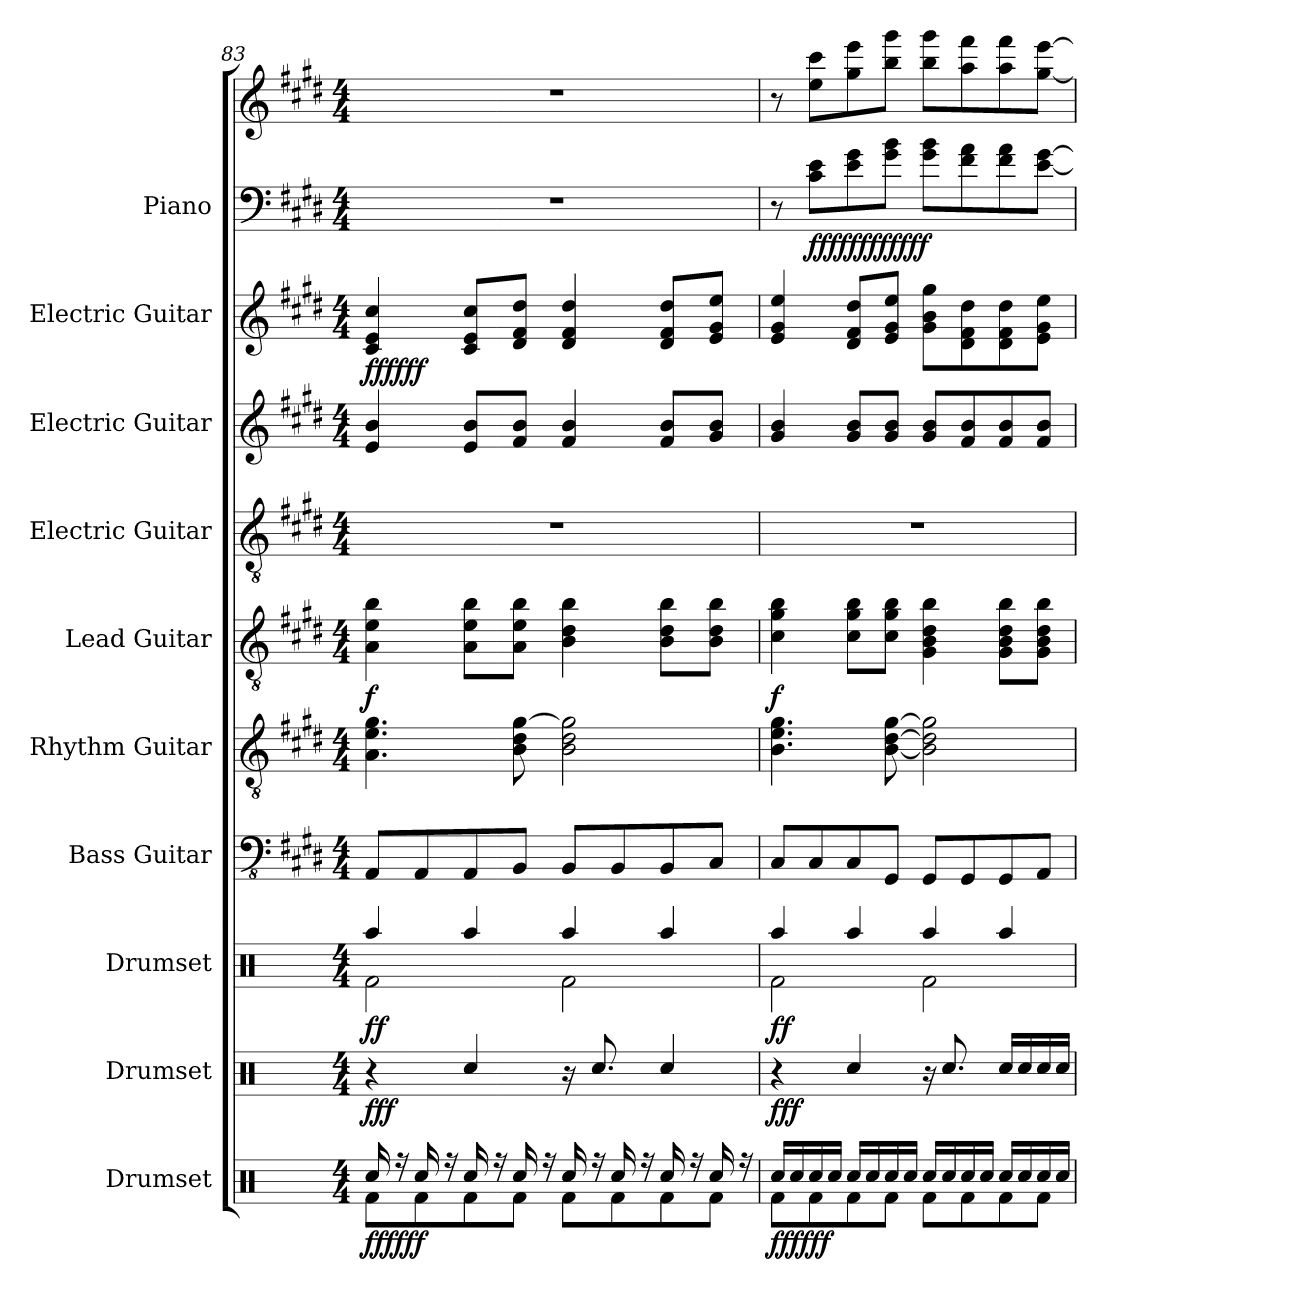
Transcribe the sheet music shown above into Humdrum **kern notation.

**kern	**dynam	**kern	**dynam	**kern	**dynam	**kern	**kern	**kern	**dynam	**kern	**kern	**kern	**dynam	**kern	**kern	**dynam
*part10	*part10	*part9	*part9	*part8	*part8	*part7	*part6	*part5	*part5	*part4	*part3	*part2	*part2	*part1	*part1	*part1
*staff11	*staff11	*staff10	*staff10	*staff9	*staff9	*staff8	*staff7	*staff6	*staff6	*staff5	*staff4	*staff3	*staff3	*staff2	*staff1	*staff1/2
*I"Drumset	*	*I"Drumset	*	*I"Drumset	*	*I"Bass Guitar	*I"Rhythm Guitar	*I"Lead Guitar	*	*I"Electric Guitar	*I"Electric Guitar	*I"Electric Guitar	*	*I"Piano	*	*
*I'Drs.	*	*I'Drs.	*	*I'Drs.	*	*I'B. Gtr.	*I'R. Gtr.	*I'L. Gtr.	*	*I'El. Guit.	*I'El. Guit.	*I'El. Guit.	*	*I'Pno.	*	*
!!LO:PB:g=z
*clefX	*	*clefX	*	*clefX	*	*clefFv4	*clefGv2	*clefGv2	*	*clefGv2	*clefG2	*clefG2	*	*clefF4	*clefG2	*
*k[]	*	*k[]	*	*k[]	*	*k[f#c#g#d#]	*k[f#c#g#d#]	*k[f#c#g#d#]	*	*k[f#c#g#d#]	*k[f#c#g#d#]	*k[f#c#g#d#]	*	*k[f#c#g#d#]	*k[f#c#g#d#]	*
*M4/4	*	*M4/4	*	*M4/4	*	*M4/4	*M4/4	*M4/4	*	*M4/4	*M4/4	*M4/4	*	*M4/4	*M4/4	*
=83	=83	=83	=83	=83	=83	=83	=83	=83	=83	=83	=83	=83	=83	=83	=83	=83
*^	*	*	*	*^	*	*	*	*	*	*	*	*	*	*	*	*
!	!	!LO:DY:b	!	!	!	!	!	!	!	!	!	!	!	!	!	!	!	!
!	!	!LO:DY:n=1:b	!	!LO:DY:b	!	!	!LO:DY:b	!	!	!	!LO:DY:b	!	!	!	!LO:DY:b	!	!	!
!	!	!	!	!	!	!	!	!	!	!	!	!	!	!	!LO:DY:n=1:b	!	!	!
16Rcc/	8Rf\L	fff fff	4r	fff	4Raa/	2Rf\	ff	8AAA/L	4.A\ 4.e\ 4.g#\	4A\ 4e\ 4b\	f	1r	4e/ 4b/	4c#/ 4e/ 4cc#/	fff fff	1r	1r	.
16r	.	.	.	.	.	.	.	.	.	.	.	.	.	.	.	.	.	.
16Rcc/	8Rf\	.	.	.	.	.	.	8AAA/	.	.	.	.	.	.	.	.	.	.
16r	.	.	.	.	.	.	.	.	.	.	.	.	.	.	.	.	.	.
16Rcc/	8Rf\	.	4Rcc/	.	4Raa/	.	.	8AAA/	.	8A\ 8e\ 8b\L	.	.	8e/ 8b/L	8c#/ 8e/ 8cc#/L	.	.	.	.
16r	.	.	.	.	.	.	.	.	.	.	.	.	.	.	.	.	.	.
16Rcc/	8Rf\J	.	.	.	.	.	.	8BBB/J	8B\ 8d#\ [8g#\	8A\ 8e\ 8b\J	.	.	8f#/ 8b/J	8d#/ 8f#/ 8dd#/J	.	.	.	.
16r	.	.	.	.	.	.	.	.	.	.	.	.	.	.	.	.	.	.
16Rcc/	8Rf\L	.	16r	.	4Raa/	2Rf\	.	8BBB/L	2B\ 2d#\ 2g#\]	4B\ 4d#\ 4b\	.	.	4f#/ 4b/	4d#/ 4f#/ 4dd#/	.	.	.	.
16r	.	.	8.Rcc/	.	.	.	.	.	.	.	.	.	.	.	.	.	.	.
16Rcc/	8Rf\	.	.	.	.	.	.	8BBB/	.	.	.	.	.	.	.	.	.	.
16r	.	.	.	.	.	.	.	.	.	.	.	.	.	.	.	.	.	.
16Rcc/	8Rf\	.	4Rcc/	.	4Raa/	.	.	8BBB/	.	8B\ 8d#\ 8b\L	.	.	8f#/ 8b/L	8d#/ 8f#/ 8dd#/L	.	.	.	.
16r	.	.	.	.	.	.	.	.	.	.	.	.	.	.	.	.	.	.
16Rcc/	8Rf\J	.	.	.	.	.	.	8CC#/J	.	8B\ 8d#\ 8b\J	.	.	8g#/ 8b/J	8e/ 8g#/ 8ee/J	.	.	.	.
16r	.	.	.	.	.	.	.	.	.	.	.	.	.	.	.	.	.	.
=84	=84	=84	=84	=84	=84	=84	=84	=84	=84	=84	=84	=84	=84	=84	=84	=84	=84	=84
!	!	!LO:DY:b	!	!	!	!	!	!	!	!	!	!	!	!	!	!	!	!
!	!	!LO:DY:n=1:b	!	!LO:DY:b	!	!	!LO:DY:b	!	!	!	!LO:DY:b	!	!	!	!	!	!	!
16Rcc/LL	8Rf\L	fff fff	4r	fff	4Raa/	2Rf\	ff	8CC#/L	4.B\ 4.e\ 4.g#\	4c#\ 4g#\ 4b\	f	1r	4g#/ 4b/	4e/ 4g#/ 4ee/	.	8r	8r	.
16Rcc/	.	.	.	.	.	.	.	.	.	.	.	.	.	.	.	.	.	.
!	!	!	!	!	!	!	!	!	!	!	!	!	!	!	!	!	!	!LO:DY:b=2
!	!	!	!	!	!	!	!	!	!	!	!	!	!	!	!	!	!	!LO:DY:n=1:b=2
!	!	!	!	!	!	!	!	!	!	!	!	!	!	!	!	!	!	!LO:DY:n=2:b
!	!	!	!	!	!	!	!	!	!	!	!	!	!	!	!	!	!	!LO:DY:n=3:b
16Rcc/	8Rf\	.	.	.	.	.	.	8CC#/	.	.	.	.	.	.	.	8c#\ 8e\L	8ee\ 8ccc#\L	fff fff fff fff
16Rcc/JJ	.	.	.	.	.	.	.	.	.	.	.	.	.	.	.	.	.	.
16Rcc/LL	8Rf\	.	4Rcc/	.	4Raa/	.	.	8CC#/	.	8c#\ 8g#\ 8b\L	.	.	8g#/ 8b/L	8d#/ 8f#/ 8dd#/L	.	8e\ 8g#\	8gg#\ 8eee\	.
16Rcc/	.	.	.	.	.	.	.	.	.	.	.	.	.	.	.	.	.	.
16Rcc/	8Rf\J	.	.	.	.	.	.	8GGG#/J	[8B\ [8d#\ [8g#\	8c#\ 8g#\ 8b\J	.	.	8g#/ 8b/J	8e/ 8g#/ 8ee/J	.	8g#\ 8b\J	8bb\ 8ggg#\J	.
16Rcc/JJ	.	.	.	.	.	.	.	.	.	.	.	.	.	.	.	.	.	.
16Rcc/LL	8Rf\L	.	16r	.	4Raa/	2Rf\	.	8GGG#/L	2B\] 2d#\] 2g#\]	4G#\ 4B\ 4d#\ 4b\	.	.	8g#/ 8b/L	8g#\ 8b\ 8gg#\L	.	8g#\ 8b\L	8bb\ 8ggg#\L	.
16Rcc/	.	.	8.Rcc/	.	.	.	.	.	.	.	.	.	.	.	.	.	.	.
16Rcc/	8Rf\	.	.	.	.	.	.	8GGG#/	.	.	.	.	8f#/ 8b/	8d#\ 8f#\ 8dd#\	.	8f#\ 8a\	8aa\ 8fff#\	.
16Rcc/JJ	.	.	.	.	.	.	.	.	.	.	.	.	.	.	.	.	.	.
16Rcc/LL	8Rf\	.	16Rcc/LL	.	4Raa/	.	.	8GGG#/	.	8G#\ 8B\ 8d#\ 8b\L	.	.	8f#/ 8b/	8d#\ 8f#\ 8dd#\	.	8f#\ 8a\	8aa\ 8fff#\	.
16Rcc/	.	.	16Rcc/	.	.	.	.	.	.	.	.	.	.	.	.	.	.	.
16Rcc/	8Rf\J	.	16Rcc/	.	.	.	.	8AAA/J	.	8G#\ 8B\ 8d#\ 8b\J	.	.	8f#/ 8b/J	8e\ 8g#\ 8ee\J	.	[8e\ [8g#\J	[8gg#\ [8eee\J	.
16Rcc/JJ	.	.	16Rcc/JJ	.	.	.	.	.	.	.	.	.	.	.	.	.	.	.
*v	*v	*	*	*	*v	*v	*	*	*	*	*	*	*	*	*	*	*	*
=	=	=	=	=	=	=	=	=	=	=	=	=	=	=	=	=
*-	*-	*-	*-	*-	*-	*-	*-	*-	*-	*-	*-	*-	*-	*-	*-	*-
